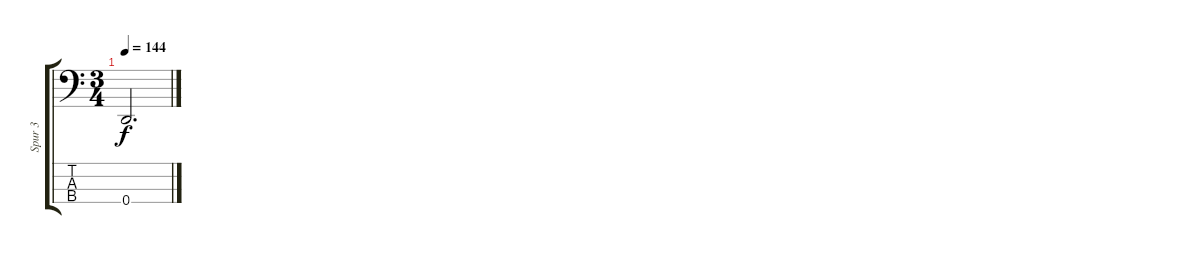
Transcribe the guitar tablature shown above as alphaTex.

\track ("Spur 3" "Spur 3") {instrument electricbassfinger}
\staff {score tabs}
\tuning (G2 D2 A1 D1) {hide}
\ts (3 4)
\tempo 144
\clef f4
\ks c
0.4{t}.2{d dy f}
